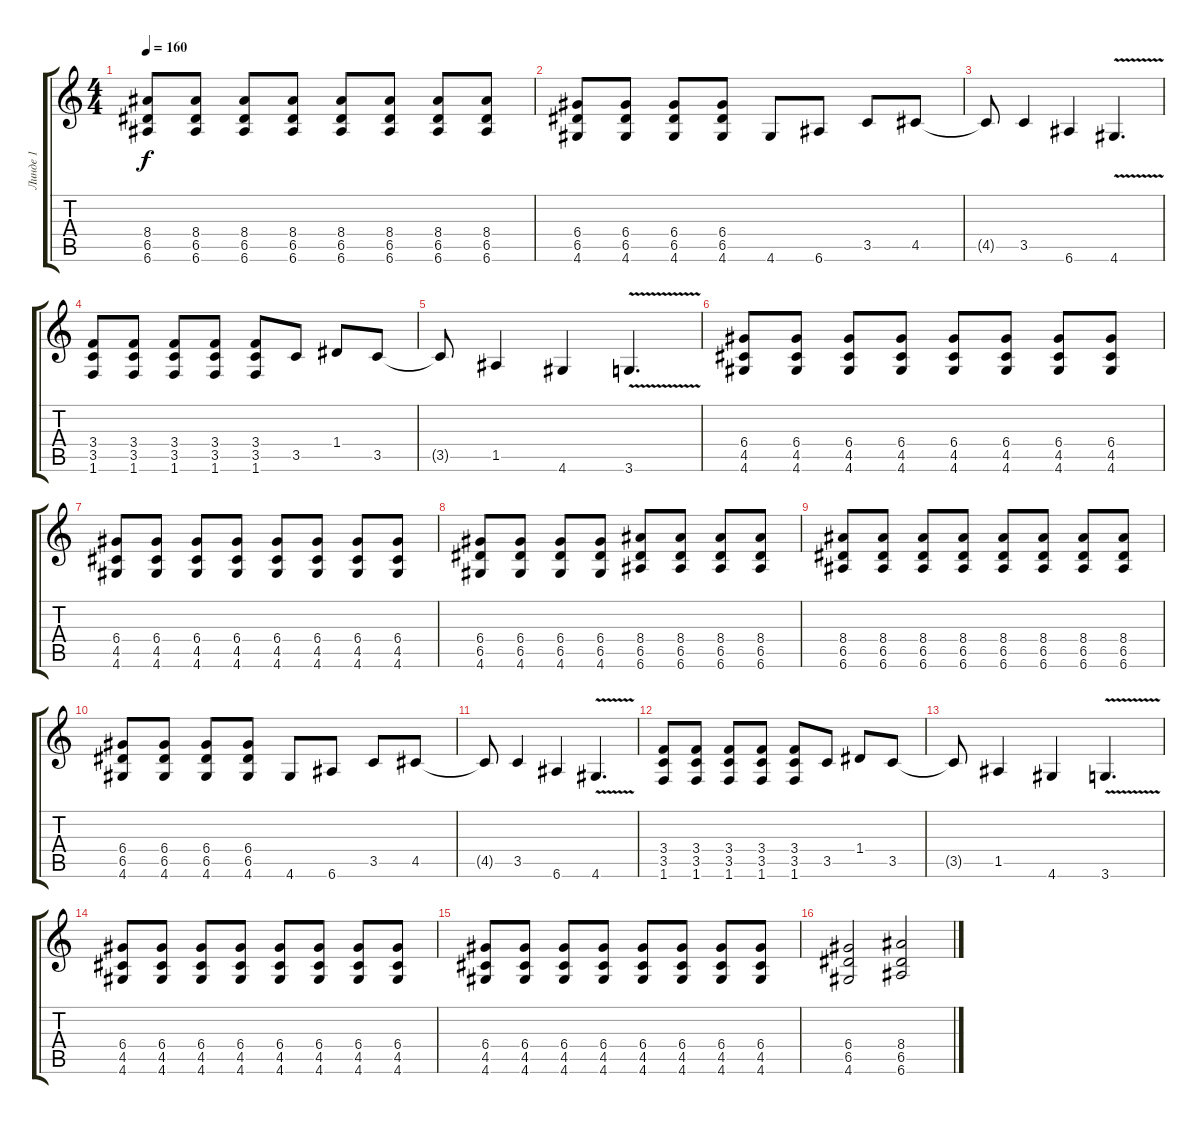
\track ("Линде 1" "Линде 1") {instrument distortionguitar}
\staff {score tabs}
\tuning (E4 B3 G3 D3 A2 E2) {hide}
\ts (4 4)
\tempo 160
\clef g2
\ks c
(8.4 6.5 6.6).8{dy f} (8.4 6.5 6.6).8 (8.4 6.5 6.6).8 (8.4 6.5 6.6).8 (8.4 6.5 6.6).8 (8.4 6.5 6.6).8 (8.4 6.5 6.6).8 (8.4 6.5 6.6).8 |
(6.4 6.5 4.6).8 (6.4 6.5 4.6).8 (6.4 6.5 4.6).8 (6.4 6.5 4.6).8 4.6.8 6.6.8 3.5.8 4.5.8 |
4.5{t}.8 3.5.4 6.6.4 4.6{v}.4{d} |
(3.4 3.5 1.6).8 (3.4 3.5 1.6).8 (3.4 3.5 1.6).8 (3.4 3.5 1.6).8 (3.4 3.5 1.6).8 3.5.8 1.4.8 3.5.8 |
3.5{t}.8 1.5.4 4.6.4 3.6{v}.4{d} |
(6.4 4.5 4.6).8 (6.4 4.5 4.6).8 (6.4 4.5 4.6).8 (6.4 4.5 4.6).8 (6.4 4.5 4.6).8 (6.4 4.5 4.6).8 (6.4 4.5 4.6).8 (6.4 4.5 4.6).8 |
(6.4 4.5 4.6).8 (6.4 4.5 4.6).8 (6.4 4.5 4.6).8 (6.4 4.5 4.6).8 (6.4 4.5 4.6).8 (6.4 4.5 4.6).8 (6.4 4.5 4.6).8 (6.4 4.5 4.6).8 |
(6.4 6.5 4.6).8 (6.4 6.5 4.6).8 (6.4 6.5 4.6).8 (6.4 6.5 4.6).8 (8.4 6.5 6.6).8 (8.4 6.5 6.6).8 (8.4 6.5 6.6).8 (8.4 6.5 6.6).8 |
(8.4 6.5 6.6).8 (8.4 6.5 6.6).8 (8.4 6.5 6.6).8 (8.4 6.5 6.6).8 (8.4 6.5 6.6).8 (8.4 6.5 6.6).8 (8.4 6.5 6.6).8 (8.4 6.5 6.6).8 |
(6.4 6.5 4.6).8 (6.4 6.5 4.6).8 (6.4 6.5 4.6).8 (6.4 6.5 4.6).8 4.6.8 6.6.8 3.5.8 4.5.8 |
4.5{t}.8 3.5.4 6.6.4 4.6{v}.4{d} |
(3.4 3.5 1.6).8 (3.4 3.5 1.6).8 (3.4 3.5 1.6).8 (3.4 3.5 1.6).8 (3.4 3.5 1.6).8 3.5.8 1.4.8 3.5.8 |
3.5{t}.8 1.5.4 4.6.4 3.6{v}.4{d} |
(6.4 4.5 4.6).8 (6.4 4.5 4.6).8 (6.4 4.5 4.6).8 (6.4 4.5 4.6).8 (6.4 4.5 4.6).8 (6.4 4.5 4.6).8 (6.4 4.5 4.6).8 (6.4 4.5 4.6).8 |
(6.4 4.5 4.6).8 (6.4 4.5 4.6).8 (6.4 4.5 4.6).8 (6.4 4.5 4.6).8 (6.4 4.5 4.6).8 (6.4 4.5 4.6).8 (6.4 4.5 4.6).8 (6.4 4.5 4.6).8 |
(6.4 6.5 4.6).2 (8.4 6.5 6.6).2
